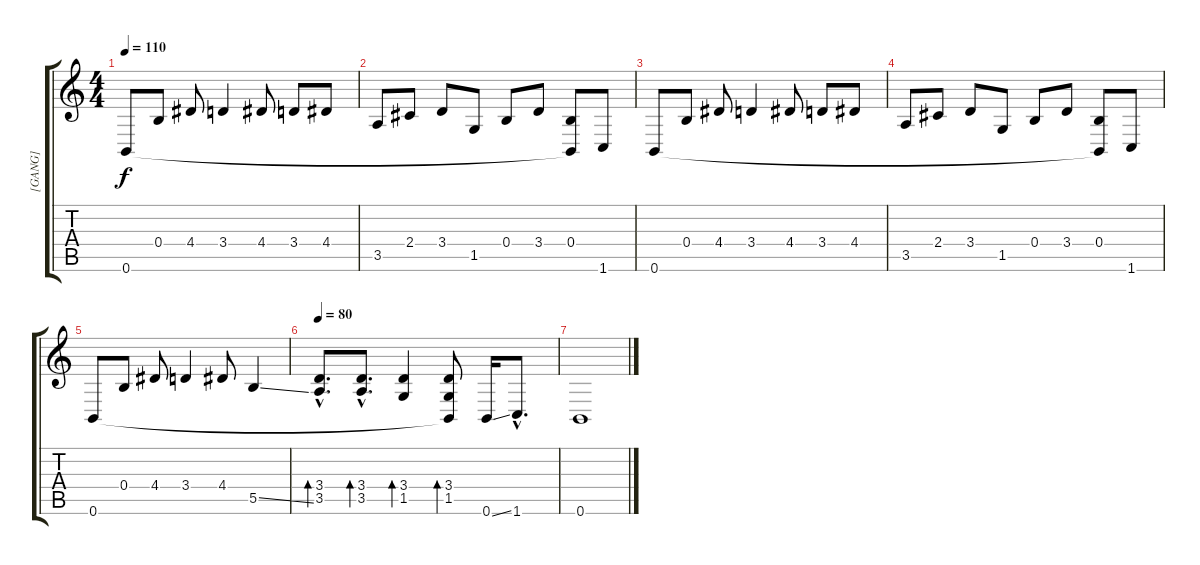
\track ("[GANG]" "[GANG]") {instrument distortionguitar}
\staff {score tabs}
\tuning (Db4 Ab3 E3 B2 Gb2 B1) {hide}
\ts (4 4)
\tempo 110
\clef g2
\ks c
0.6.8{dy f} 0.4.8 4.4.8 3.4.4 4.4.8 3.4.8 4.4.8 |
3.5.8 2.4.8 3.4.8 1.5.8 0.4.8 3.4.8 (0.4 0.6{t}).8 1.6.8 |
0.6.8 0.4.8 4.4.8 3.4.4 4.4.8 3.4.8 4.4.8 |
3.5.8 2.4.8 3.4.8 1.5.8 0.4.8 3.4.8 (0.4 0.6{t}).8 1.6.8 |
0.6.8 0.4.8 4.4.8 3.4.4 4.4.8 5.5{ss}.4 |
\tempo 80
(3.4{hac} 3.5{hac}).8{d bd 60} (3.4{hac} 3.5{hac}).8{d bd 60} (3.4 1.5).4{bd 60} (3.4 1.5 0.6{t}).8{bd 60} 0.6{ss}.16 1.6{hac}.8{d} |
0.6.1
